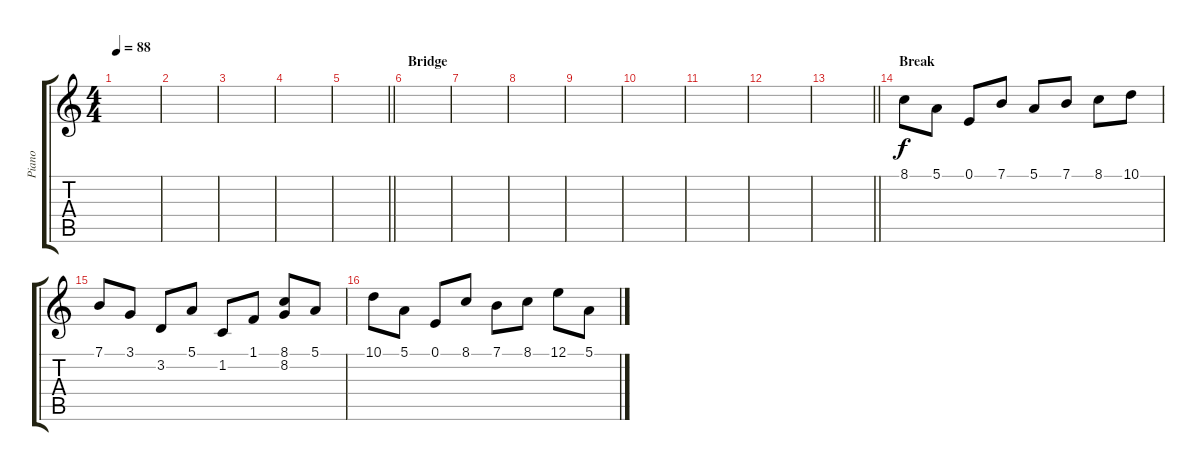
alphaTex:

\track ("Piano" "Piano") {instrument brightacousticpiano}
\staff {score tabs}
\tuning (E4 B3 G3 D3 A2 E2) {hide}
\ts (4 4)
\tempo 88
\clef g2
\ks c
|
|
|
|
\barLineRight lightlight
|
\section ("" "Bridge")
|
|
|
|
|
|
|
\barLineRight lightlight
|
\section ("" "Break")
8.1.8 5.1.8 0.1.8 7.1.8 5.1.8 7.1.8 8.1.8 10.1.8 |
7.1.8 3.1.8 3.2.8 5.1.8 1.2.8 1.1.8 (8.1 8.2).8 5.1.8 |
10.1.8 5.1.8 0.1.8 8.1.8 7.1.8 8.1.8 12.1.8 5.1.8
